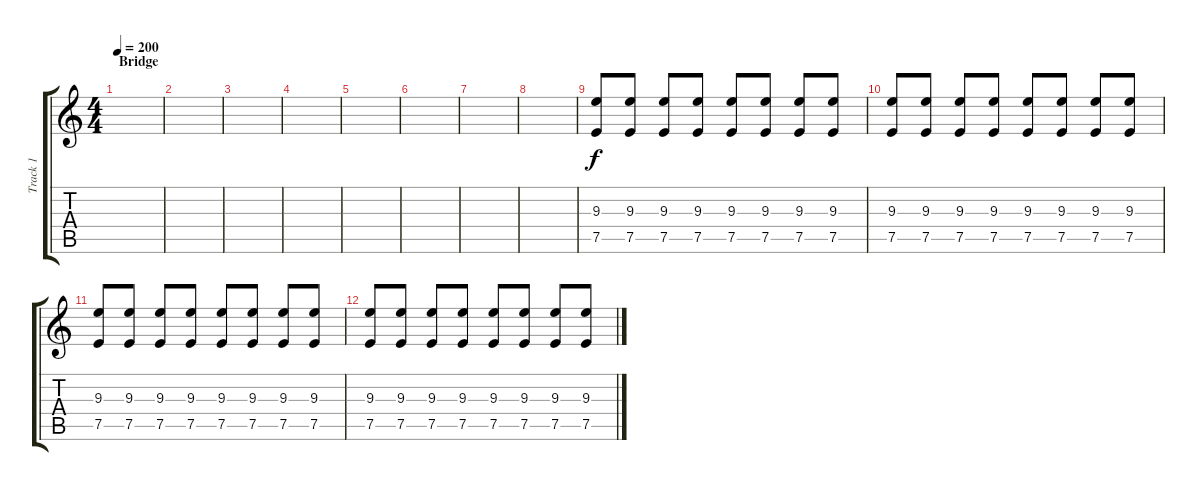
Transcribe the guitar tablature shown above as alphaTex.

\track ("Track 1" "Track 1") {instrument distortionguitar}
\staff {score tabs}
\tuning (E4 B3 G3 D3 A2 E2) {hide}
\ts (4 4)
\section ("" "Bridge")
\tempo 200
\clef g2
\ks c
|
|
|
|
|
|
|
|
(9.3 7.5).8 (9.3 7.5).8 (9.3 7.5).8 (9.3 7.5).8 (9.3 7.5).8 (9.3 7.5).8 (9.3 7.5).8 (9.3 7.5).8 |
(9.3 7.5).8 (9.3 7.5).8 (9.3 7.5).8 (9.3 7.5).8 (9.3 7.5).8 (9.3 7.5).8 (9.3 7.5).8 (9.3 7.5).8 |
(9.3 7.5).8 (9.3 7.5).8 (9.3 7.5).8 (9.3 7.5).8 (9.3 7.5).8 (9.3 7.5).8 (9.3 7.5).8 (9.3 7.5).8 |
(9.3 7.5).8 (9.3 7.5).8 (9.3 7.5).8 (9.3 7.5).8 (9.3 7.5).8 (9.3 7.5).8 (9.3 7.5).8 (9.3 7.5).8
